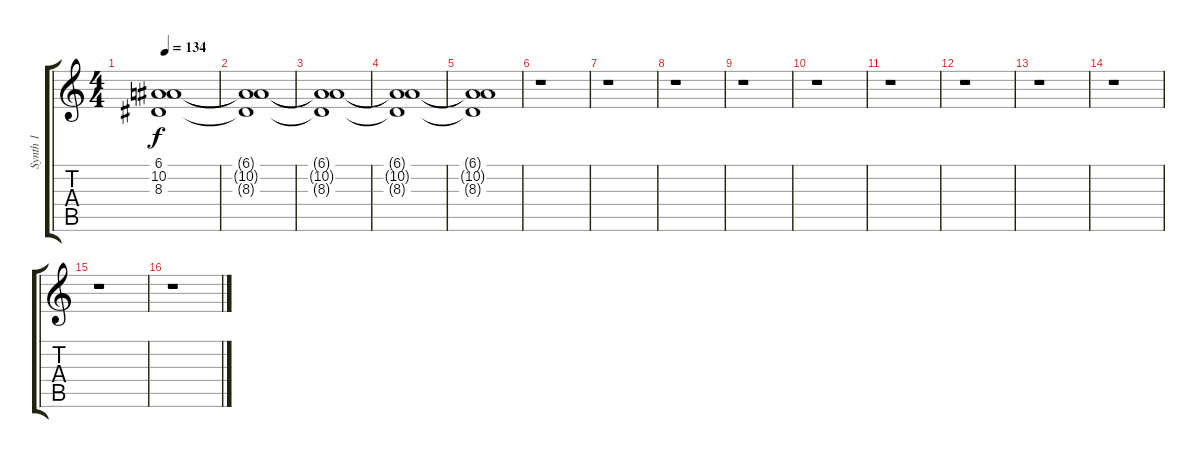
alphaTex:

\track ("Synth 1" "Synth 1") {instrument pad2warm}
\staff {score tabs}
\tuning (E4 B3 G3 D3 A2 E2) {hide}
\ts (4 4)
\tempo 134
\clef g2
\ks c
(6.1{t} 10.2{t} 8.3{t}).1{dy f} |
(6.1{t} 10.2{t} 8.3{t}).1 |
(6.1{t} 10.2{t} 8.3{t}).1 |
(6.1{t} 10.2{t} 8.3{t}).1 |
(6.1{t} 10.2{t} 8.3{t}).1 |
r.1 |
r.1 |
r.1 |
r.1 |
r.1 |
r.1 |
r.1 |
r.1 |
r.1 |
r.1 |
r.1
